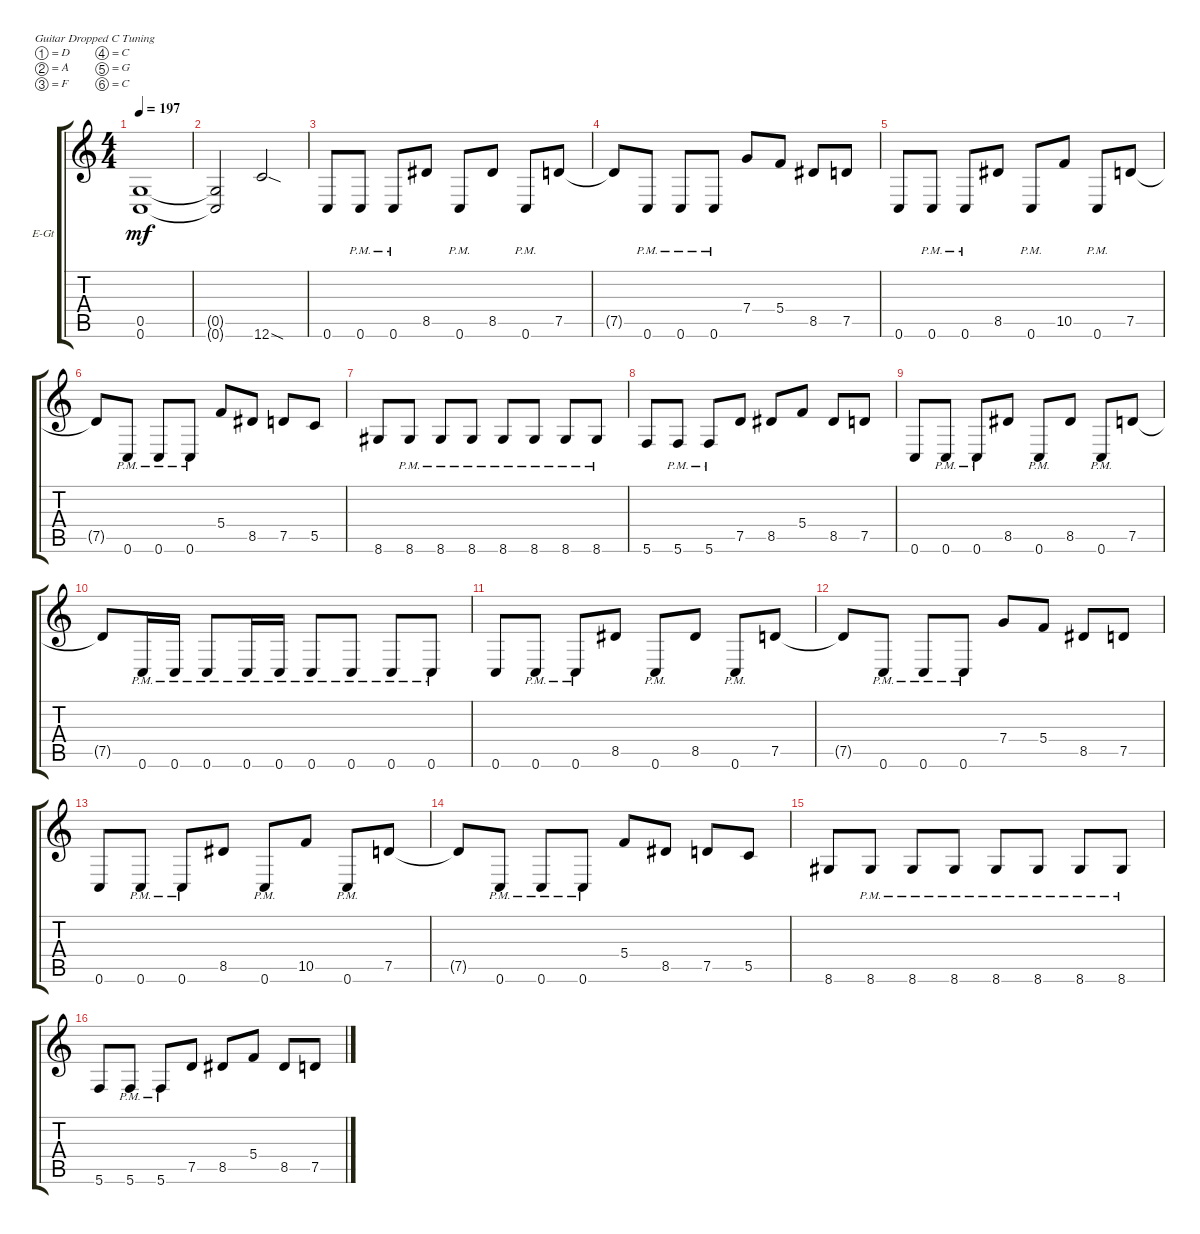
\defaultSystemsLayout 4
\bracketExtendMode groupsimilarinstruments
\firstSystemTrackNameOrientation horizontal
\otherSystemsTrackNameOrientation horizontal
\track ("Marcelo" "E-Gt") {instrument distortionguitar}
\staff {score tabs}
\tuning (D4 A3 F3 C3 G2 C2)
\ts (4 4)
\tempo 197
\clef g2
\ks c
(0.5 0.6).1{dy mf} |
(0.6{t} 0.5{t}).2 12.6{sod}.2 |
0.6.8 0.6{pm}.8 0.6{pm}.8 8.5.8 0.6{pm}.8 8.5.8 0.6{pm}.8 7.5.8 |
7.5{t}.8 0.6{pm}.8 0.6{pm}.8 0.6{pm}.8 7.4.8 5.4.8 8.5.8 7.5.8 |
0.6.8 0.6{pm}.8 0.6{pm}.8 8.5.8 0.6{pm}.8 10.5.8 0.6{pm}.8 7.5.8 |
7.5{t}.8 0.6{pm}.8 0.6{pm}.8 0.6{pm}.8 5.4.8 8.5.8 7.5.8 5.5.8 |
8.6.8 8.6{pm}.8 8.6{pm}.8 8.6{pm}.8 8.6{pm}.8 8.6{pm}.8 8.6{pm}.8 8.6{pm}.8 |
5.6.8 5.6{pm}.8 5.6{pm}.8 7.5.8 8.5.8 5.4.8 8.5.8 7.5.8 |
0.6.8 0.6{pm}.8 0.6{pm}.8 8.5.8 0.6{pm}.8 8.5.8 0.6{pm}.8 7.5.8 |
7.5{t}.8 0.6{pm}.16 0.6{pm}.16 0.6{pm}.8 0.6{pm}.16 0.6{pm}.16 0.6{pm}.8 0.6{pm}.8 0.6{pm}.8 0.6{pm}.8 |
0.6.8 0.6{pm}.8 0.6{pm}.8 8.5.8 0.6{pm}.8 8.5.8 0.6{pm}.8 7.5.8 |
7.5{t}.8 0.6{pm}.8 0.6{pm}.8 0.6{pm}.8 7.4.8 5.4.8 8.5.8 7.5.8 |
0.6.8 0.6{pm}.8 0.6{pm}.8 8.5.8 0.6{pm}.8 10.5.8 0.6{pm}.8 7.5.8 |
7.5{t}.8 0.6{pm}.8 0.6{pm}.8 0.6{pm}.8 5.4.8 8.5.8 7.5.8 5.5.8 |
8.6.8 8.6{pm}.8 8.6{pm}.8 8.6{pm}.8 8.6{pm}.8 8.6{pm}.8 8.6{pm}.8 8.6{pm}.8 |
5.6.8 5.6{pm}.8 5.6{pm}.8 7.5.8 8.5.8 5.4.8 8.5.8 7.5.8
